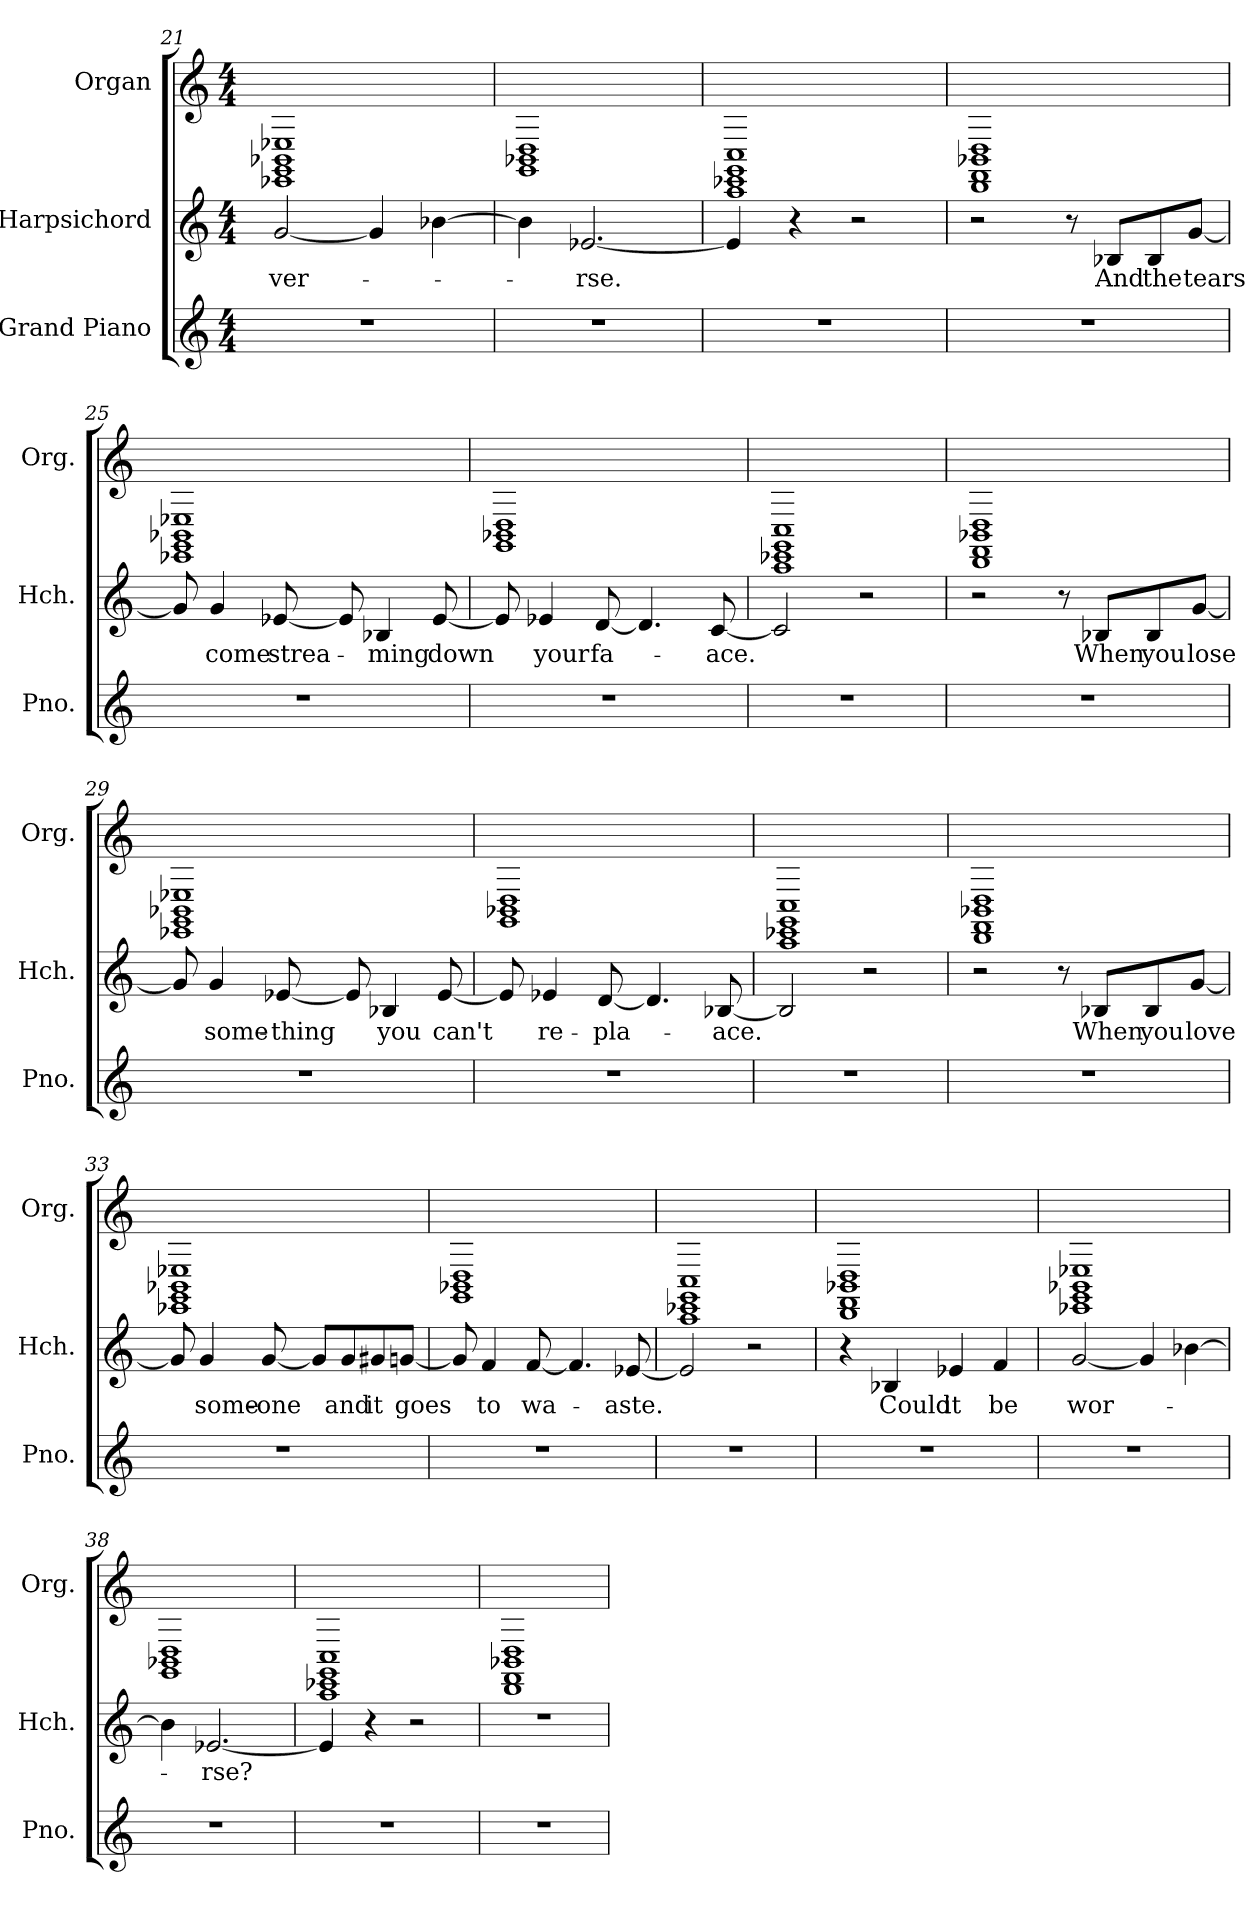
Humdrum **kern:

**kern	**kern	**text	**kern
*part3	*part2	*part2	*part1
*staff3	*staff2	*staff2	*staff1
*I"Grand Piano	*I"Harpsichord	*	*I"Organ
*I'Pno.	*I'Hch.	*	*I'Org.
*clefG2	*clefG2	*	*clefG2
*k[]	*k[]	*	*k[]
*M4/4	*M4/4	*	*M4/4
=21	=21	=21	=21
!	!	!LO:LY:b	!
1r	[2g/	-ver-	1EE-X 1GG 1BB-X 1E-X
.	4g/]	.	.
.	[4b-X\	.	.
=22	=22	=22	=22
1r	4b-\]	.	1GG 1BB-X 1D
!	!	!LO:LY:b	!
.	[2.e-X/	-rse.	.
=23	=23	=23	=23
1r	4e-/]	.	1CC 1EE-X 1GG 1C
.	4r	.	.
.	2r	.	.
=24	=24	=24	=24
1r	2r	.	1DD 1FF 1BB-X 1D
.	8r	.	.
!	!	!LO:LY:b	!
.	8B-X/L	And	.
!	!	!LO:LY:b	!
.	8B-/	the	.
!	!	!LO:LY:b	!
.	[8g/J	tears	.
=25	=25	=25	=25
1r	8g/]	.	1EE-X 1GG 1BB-X 1E-X
!	!	!LO:LY:b	!
.	4g/	come	.
!	!	!LO:LY:b	!
.	[8e-X/	strea-	.
.	8e-/]	.	.
!	!	!LO:LY:b	!
.	4B-X/	-ming	.
!	!	!LO:LY:b	!
.	[8e-/	down	.
=26	=26	=26	=26
1r	8e-/]	.	1GG 1BB-X 1D
!	!	!LO:LY:b	!
.	4e-X/	your	.
!	!	!LO:LY:b	!
.	[8d/	fa-	.
.	4.d/]	.	.
!	!	!LO:LY:b	!
.	[8c/	-ace.	.
=27	=27	=27	=27
1r	2c/]	.	1CC 1EE-X 1GG 1C
.	2r	.	.
!!LO:PB:g=z
=28	=28	=28	=28
1r	2r	.	1DD 1FF 1BB-X 1D
.	8r	.	.
!	!	!LO:LY:b	!
.	8B-X/L	When	.
!	!	!LO:LY:b	!
.	8B-/	you	.
!	!	!LO:LY:b	!
.	[8g/J	lose	.
=29	=29	=29	=29
1r	8g/]	.	1EE-X 1GG 1BB-X 1E-X
!	!	!LO:LY:b	!
.	4g/	some-	.
!	!	!LO:LY:b	!
.	[8e-X/	-thing	.
.	8e-/]	.	.
!	!	!LO:LY:b	!
.	4B-X/	you	.
!	!	!LO:LY:b	!
.	[8e-/	can't	.
=30	=30	=30	=30
1r	8e-/]	.	1GG 1BB-X 1D
!	!	!LO:LY:b	!
.	4e-X/	re-	.
!	!	!LO:LY:b	!
.	[8d/	-pla-	.
.	4.d/]	.	.
!	!	!LO:LY:b	!
.	[8B-X/	-ace.	.
=31	=31	=31	=31
1r	2B-/]	.	1CC 1EE-X 1GG 1C
.	2r	.	.
=32	=32	=32	=32
1r	2r	.	1DD 1FF 1BB-X 1D
.	8r	.	.
!	!	!LO:LY:b	!
.	8B-X/L	When	.
!	!	!LO:LY:b	!
.	8B-/	you	.
!	!	!LO:LY:b	!
.	[8g/J	love	.
!!LO:LB:g=z
=33	=33	=33	=33
1r	8g/]	.	1EE-X 1GG 1BB-X 1E-X
!	!	!LO:LY:b	!
.	4g/	some-	.
!	!	!LO:LY:b	!
.	[8g/	-one	.
.	8g/L]	.	.
!	!	!LO:LY:b	!
.	8g/	and	.
!	!	!LO:LY:b	!
.	8g#X/	it	.
!	!	!LO:LY:b	!
.	[8gn/J	goes	.
=34	=34	=34	=34
1r	8g/]	.	1GG 1BB-X 1D
!	!	!LO:LY:b	!
.	4f/	to	.
!	!	!LO:LY:b	!
.	[8f/	wa-	.
.	4.f/]	.	.
!	!	!LO:LY:b	!
.	[8e-X/	-aste.	.
=35	=35	=35	=35
1r	2e-/]	.	1CC 1EE-X 1GG 1C
.	2r	.	.
=36	=36	=36	=36
1r	4r	.	1DD 1FF 1BB-X 1D
!	!	!LO:LY:b	!
.	4B-X/	Could	.
!	!	!LO:LY:b	!
.	4e-X/	it	.
!	!	!LO:LY:b	!
.	4f/	be	.
=37	=37	=37	=37
!	!	!LO:LY:b	!
1r	[2g/	wor-	1EE-X 1GG 1BB-X 1E-X
.	4g/]	.	.
.	[4b-X\	.	.
=38	=38	=38	=38
1r	4b-\]	.	1GG 1BB-X 1D
!	!	!LO:LY:b	!
.	[2.e-X/	-rse?	.
=39	=39	=39	=39
1r	4e-/]	.	1CC 1EE-X 1GG 1C
.	4r	.	.
.	2r	.	.
=40	=40	=40	=40
1r	1r	.	1DD 1FF 1BB-X 1D
=	=	=	=
*-	*-	*-	*-
